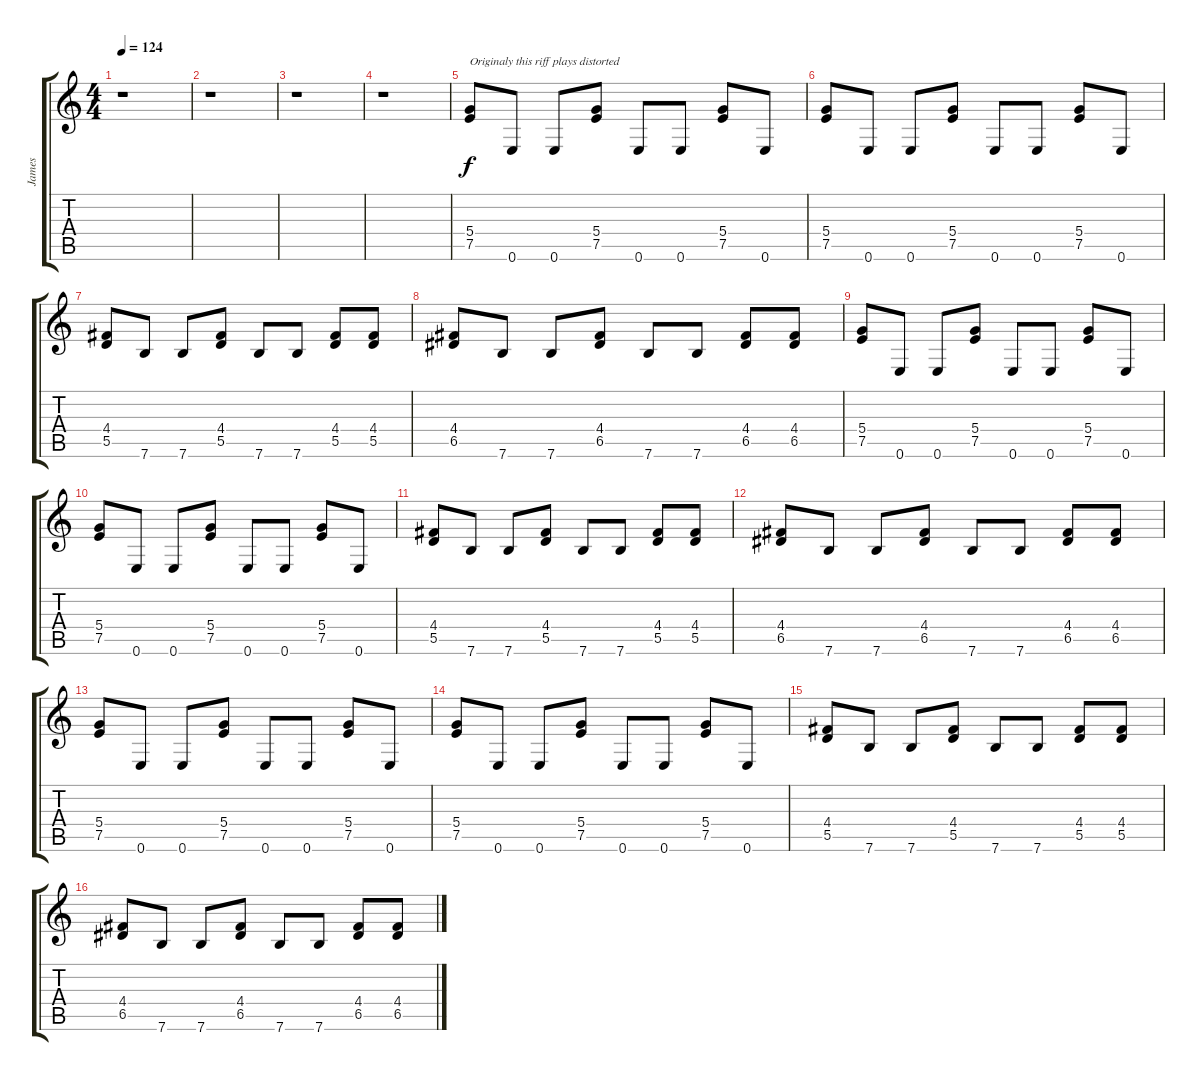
\track ("James" "James") {instrument electricguitarclean}
\staff {score tabs}
\tuning (E4 B3 G3 D3 A2 E2) {hide}
\ts (4 4)
\tempo 124
\clef g2
\ks c
r.1{dy f} |
r.1 |
r.1 |
r.1 |
(5.4 7.5).8{txt "Originaly this riff plays distorted"} 0.6.8 0.6.8 (5.4 7.5).8 0.6.8 0.6.8 (5.4 7.5).8 0.6.8 |
(5.4 7.5).8 0.6.8 0.6.8 (5.4 7.5).8 0.6.8 0.6.8 (5.4 7.5).8 0.6.8 |
(4.4 5.5).8 7.6.8 7.6.8 (4.4 5.5).8 7.6.8 7.6.8 (4.4 5.5).8 (4.4 5.5).8 |
(4.4 6.5).8 7.6.8 7.6.8 (4.4 6.5).8 7.6.8 7.6.8 (4.4 6.5).8 (4.4 6.5).8 |
(5.4 7.5).8 0.6.8 0.6.8 (5.4 7.5).8 0.6.8 0.6.8 (5.4 7.5).8 0.6.8 |
(5.4 7.5).8 0.6.8 0.6.8 (5.4 7.5).8 0.6.8 0.6.8 (5.4 7.5).8 0.6.8 |
(4.4 5.5).8 7.6.8 7.6.8 (4.4 5.5).8 7.6.8 7.6.8 (4.4 5.5).8 (4.4 5.5).8 |
(4.4 6.5).8 7.6.8 7.6.8 (4.4 6.5).8 7.6.8 7.6.8 (4.4 6.5).8 (4.4 6.5).8 |
(5.4 7.5).8 0.6.8 0.6.8 (5.4 7.5).8 0.6.8 0.6.8 (5.4 7.5).8 0.6.8 |
(5.4 7.5).8 0.6.8 0.6.8 (5.4 7.5).8 0.6.8 0.6.8 (5.4 7.5).8 0.6.8 |
(4.4 5.5).8 7.6.8 7.6.8 (4.4 5.5).8 7.6.8 7.6.8 (4.4 5.5).8 (4.4 5.5).8 |
(4.4 6.5).8 7.6.8 7.6.8 (4.4 6.5).8 7.6.8 7.6.8 (4.4 6.5).8 (4.4 6.5).8
